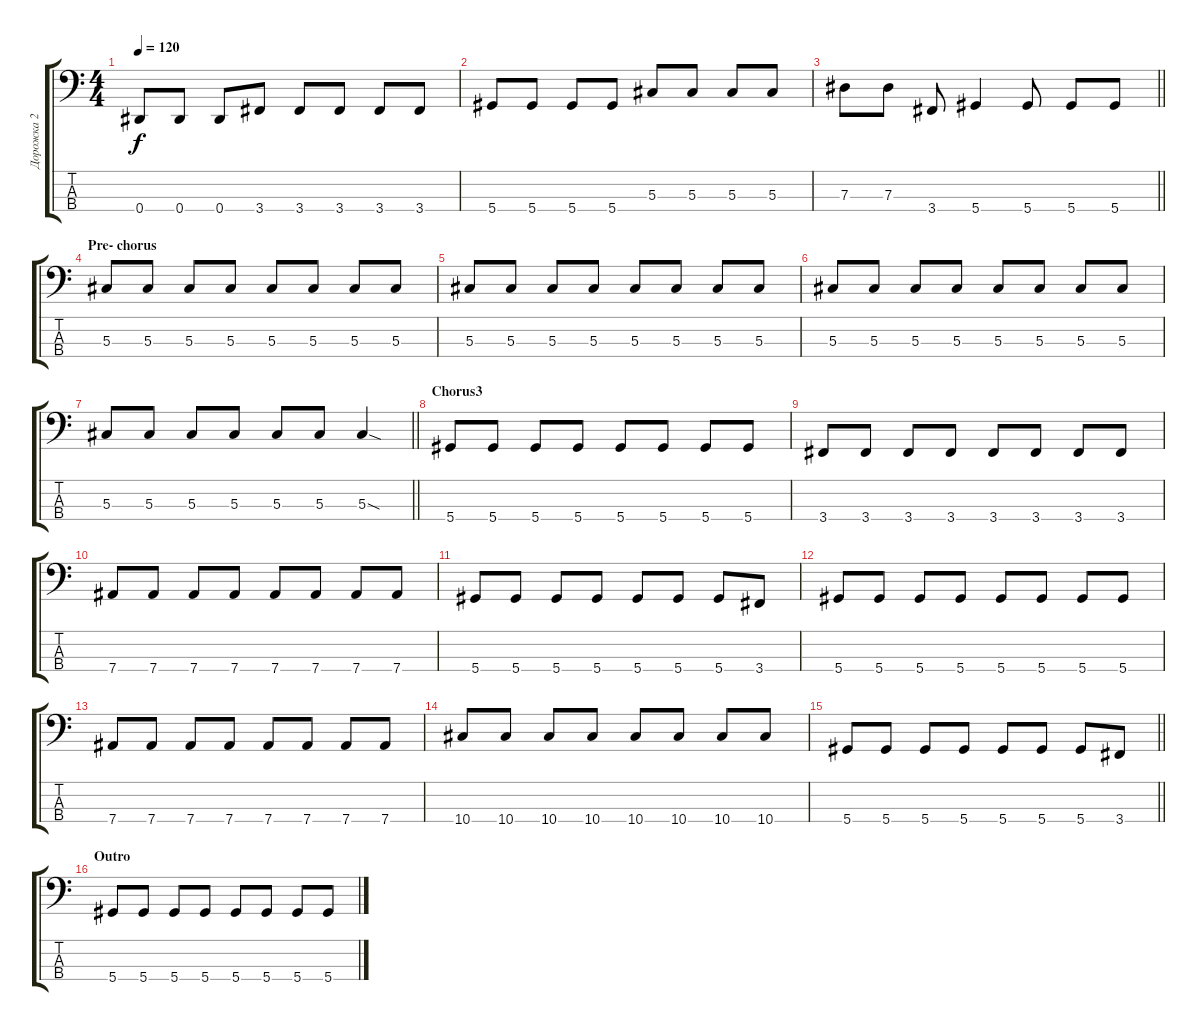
\track ("Дорожка 2" "Дорожка 2") {instrument electricbasspick}
\staff {score tabs}
\tuning (Gb2 Db2 Ab1 Eb1) {hide}
\ts (4 4)
\tempo 120
\clef f4
\ks c
0.4.8{dy f} 0.4.8 0.4.8 3.4.8 3.4.8 3.4.8 3.4.8 3.4.8 |
5.4.8 5.4.8 5.4.8 5.4.8 5.3.8 5.3.8 5.3.8 5.3.8 |
\barLineRight lightlight
7.3.8 7.3.8 3.4.8 5.4.4 5.4.8 5.4.8 5.4.8 |
\section ("" "Pre- chorus")
5.3.8 5.3.8 5.3.8 5.3.8 5.3.8 5.3.8 5.3.8 5.3.8 |
5.3.8 5.3.8 5.3.8 5.3.8 5.3.8 5.3.8 5.3.8 5.3.8 |
5.3.8 5.3.8 5.3.8 5.3.8 5.3.8 5.3.8 5.3.8 5.3.8 |
\barLineRight lightlight
5.3.8 5.3.8 5.3.8 5.3.8 5.3.8 5.3.8 5.3{sod}.4 |
\section ("" "Chorus3")
5.4.8 5.4.8 5.4.8 5.4.8 5.4.8 5.4.8 5.4.8 5.4.8 |
3.4.8 3.4.8 3.4.8 3.4.8 3.4.8 3.4.8 3.4.8 3.4.8 |
7.4.8 7.4.8 7.4.8 7.4.8 7.4.8 7.4.8 7.4.8 7.4.8 |
5.4.8 5.4.8 5.4.8 5.4.8 5.4.8 5.4.8 5.4.8 3.4.8 |
5.4.8 5.4.8 5.4.8 5.4.8 5.4.8 5.4.8 5.4.8 5.4.8 |
7.4.8 7.4.8 7.4.8 7.4.8 7.4.8 7.4.8 7.4.8 7.4.8 |
10.4.8 10.4.8 10.4.8 10.4.8 10.4.8 10.4.8 10.4.8 10.4.8 |
\barLineRight lightlight
5.4.8 5.4.8 5.4.8 5.4.8 5.4.8 5.4.8 5.4.8 3.4.8 |
\section ("" "Outro")
5.4.8 5.4.8 5.4.8 5.4.8 5.4.8 5.4.8 5.4.8 5.4.8
